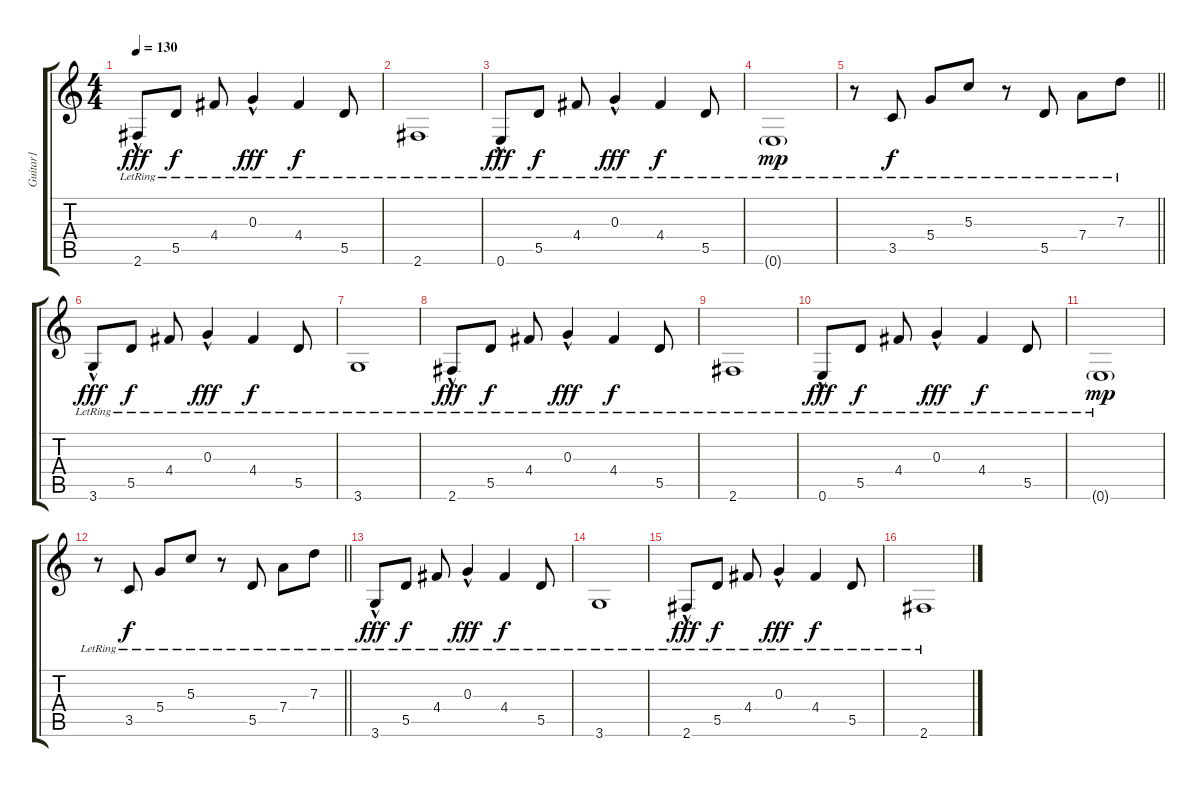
\track ("Guitar1" "Guitar1") {instrument acousticguitarnylon}
\staff {score tabs}
\tuning (E4 B3 G3 D3 A2 E2) {hide}
\ts (4 4)
\tempo 130
\clef g2
\ks c
2.6{hac lr}.8{dy fff} 5.5{lr}.8{dy f} 4.4{lr}.8 0.3{hac lr}.4{dy fff} 4.4{lr}.4{dy f} 5.5{lr}.8 |
2.6{lr}.1 |
0.6{hac lr}.8{dy fff} 5.5{lr}.8{dy f} 4.4{lr}.8 0.3{hac lr}.4{dy fff} 4.4{lr}.4{dy f} 5.5{lr}.8 |
0.6{g lr}.1{dy mp} |
\barLineRight lightlight
r.8 3.5{lr}.8{dy f} 5.4{lr}.8 5.3{lr}.8 r.8 5.5{lr}.8 7.4{lr}.8 7.3{lr}.8 |
3.6{hac lr}.8{dy fff} 5.5{lr}.8{dy f} 4.4{lr}.8 0.3{hac lr}.4{dy fff} 4.4{lr}.4{dy f} 5.5{lr}.8 |
3.6{lr}.1 |
2.6{hac lr}.8{dy fff} 5.5{lr}.8{dy f} 4.4{lr}.8 0.3{hac lr}.4{dy fff} 4.4{lr}.4{dy f} 5.5{lr}.8 |
2.6{lr}.1 |
0.6{hac lr}.8{dy fff} 5.5{lr}.8{dy f} 4.4{lr}.8 0.3{hac lr}.4{dy fff} 4.4{lr}.4{dy f} 5.5{lr}.8 |
0.6{g lr}.1{dy mp} |
\barLineRight lightlight
r.8 3.5{lr}.8{dy f} 5.4{lr}.8 5.3{lr}.8 r.8 5.5{lr}.8 7.4{lr}.8 7.3{lr}.8 |
3.6{hac lr}.8{dy fff} 5.5{lr}.8{dy f} 4.4{lr}.8 0.3{hac lr}.4{dy fff} 4.4{lr}.4{dy f} 5.5{lr}.8 |
3.6{lr}.1 |
2.6{hac lr}.8{dy fff} 5.5{lr}.8{dy f} 4.4{lr}.8 0.3{hac lr}.4{dy fff} 4.4{lr}.4{dy f} 5.5{lr}.8 |
2.6{lr}.1
